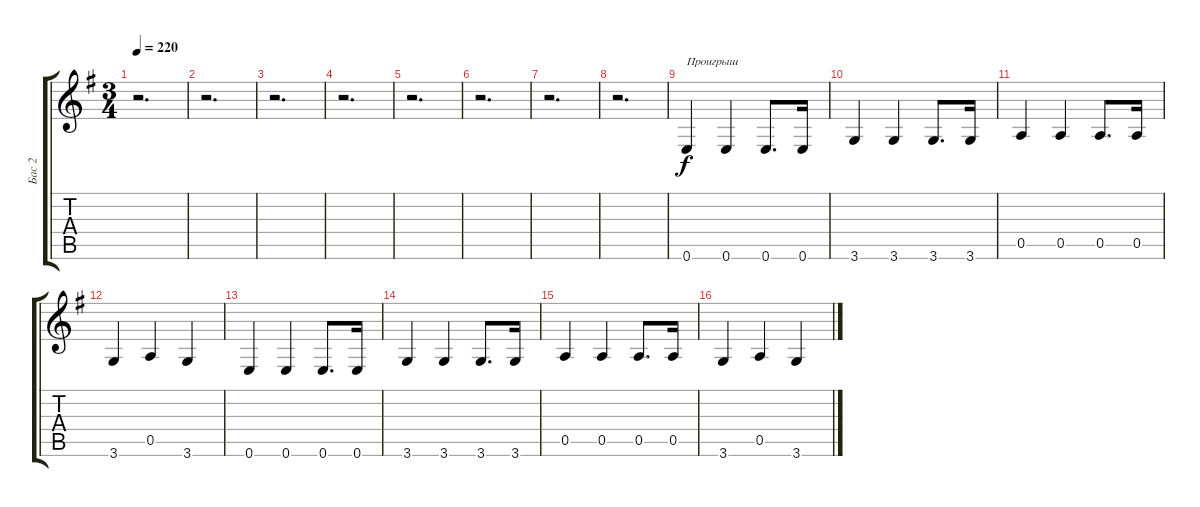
\track ("Бас 2" "Бас 2") {instrument overdrivenguitar}
\staff {score tabs}
\tuning (E4 B3 G3 D3 A2 E2) {hide}
\ts (3 4)
\tempo 220
\clef g2
\ks eminor
r.2{d dy f} |
r.2{d} |
r.2{d} |
r.2{d} |
r.2{d} |
r.2{d} |
r.2{d} |
r.2{d} |
0.6.4{txt "Проигрыш"} 0.6.4 0.6.8{d} 0.6.16 |
3.6.4 3.6.4 3.6.8{d} 3.6.16 |
0.5.4 0.5.4 0.5.8{d} 0.5.16 |
3.6.4 0.5.4 3.6.4 |
0.6.4 0.6.4 0.6.8{d} 0.6.16 |
3.6.4 3.6.4 3.6.8{d} 3.6.16 |
0.5.4 0.5.4 0.5.8{d} 0.5.16 |
3.6.4 0.5.4 3.6.4
